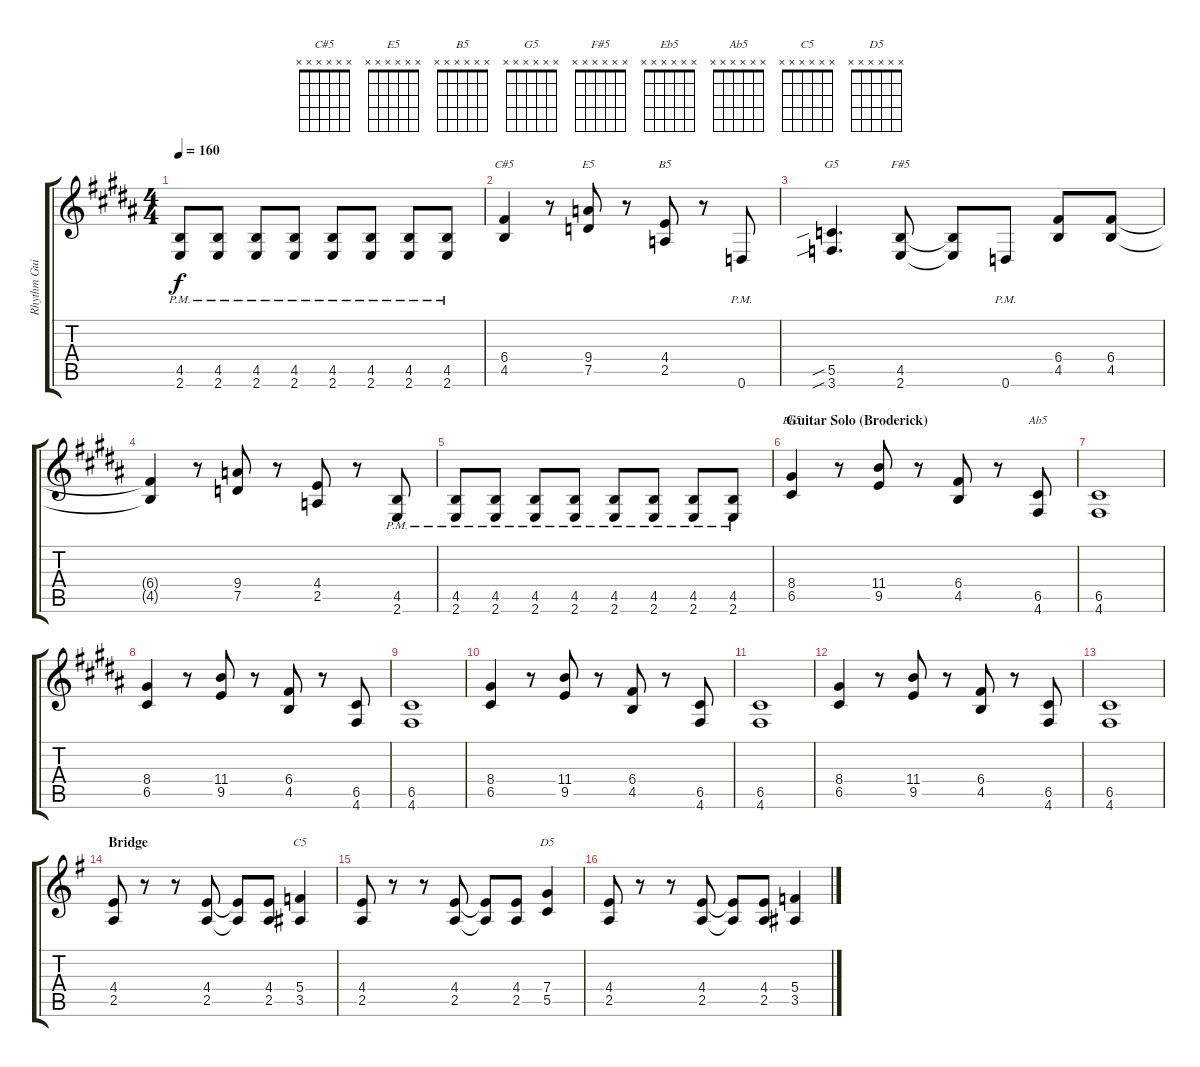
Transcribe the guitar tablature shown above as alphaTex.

\track ("Rhythm Guitar 2" "Rhythm Gui") {instrument distortionguitar}
\staff {score tabs}
\tuning (D4 A3 F3 C3 G2 D2) {hide}
\chord ("C#5" x x x x x x)
\chord ("E5" x x x x x x)
\chord ("B5" x x x x x x)
\chord ("G5" x x x x x x)
\chord ("F#5" x x x x x x)
\chord ("Eb5" x x x x x x)
\chord ("Ab5" x x x x x x)
\chord ("C5" x x x x x x)
\chord ("D5" x x x x x x)
\ts (4 4)
\tempo 160
\clef g2
\ks g#minor
(4.5{pm} 2.6{pm}).8{dy f} (4.5{pm} 2.6{pm}).8 (4.5{pm} 2.6{pm}).8 (4.5{pm} 2.6{pm}).8 (4.5{pm} 2.6{pm}).8 (4.5{pm} 2.6{pm}).8 (4.5{pm} 2.6{pm}).8 (4.5{pm} 2.6{pm}).8 |
(6.4 4.5).4{ch "C#5"} r.8 (9.4 7.5).8{ch "E5"} r.8 (4.4 2.5).8{ch "B5"} r.8 0.6{pm}.8 |
(5.5{sib} 3.6{sib}).4{d ch "G5"} (4.5 2.6).8{ch "F#5"} (4.5{t} 2.6{t}).8 0.6{pm}.8 (6.4 4.5).8 (6.4 4.5).8 |
(6.4{t} 4.5{t}).4 r.8 (9.4 7.5).8 r.8 (4.4 2.5).8 r.8 (4.5{pm} 2.6{pm}).8 |
(4.5{pm} 2.6{pm}).8 (4.5{pm} 2.6{pm}).8 (4.5{pm} 2.6{pm}).8 (4.5{pm} 2.6{pm}).8 (4.5{pm} 2.6{pm}).8 (4.5{pm} 2.6{pm}).8 (4.5{pm} 2.6{pm}).8 (4.5{pm} 2.6{pm}).8 |
\section ("" "Guitar Solo (Broderick)")
(8.4 6.5).4{ch "Eb5"} r.8 (11.4 9.5).8 r.8 (6.4 4.5).8 r.8 (6.5 4.6).8{ch "Ab5"} |
(6.5 4.6).1 |
(8.4 6.5).4 r.8 (11.4 9.5).8 r.8 (6.4 4.5).8 r.8 (6.5 4.6).8 |
(6.5 4.6).1 |
(8.4 6.5).4 r.8 (11.4 9.5).8 r.8 (6.4 4.5).8 r.8 (6.5 4.6).8 |
(6.5 4.6).1 |
(8.4 6.5).4 r.8 (11.4 9.5).8 r.8 (6.4 4.5).8 r.8 (6.5 4.6).8 |
(6.5 4.6).1 |
\section ("" "Bridge")
\ks eminor
(4.4 2.5).8 r.8 r.8 (4.4 2.5).8 (4.4{t} 2.5{t}).8 (4.4 2.5).8 (5.4 3.5).4{ch "C5"} |
(4.4 2.5).8 r.8 r.8 (4.4 2.5).8 (4.4{t} 2.5{t}).8 (4.4 2.5).8 (7.4 5.5).4{ch "D5"} |
(4.4 2.5).8 r.8 r.8 (4.4 2.5).8 (4.4{t} 2.5{t}).8 (4.4 2.5).8 (5.4 3.5).4
